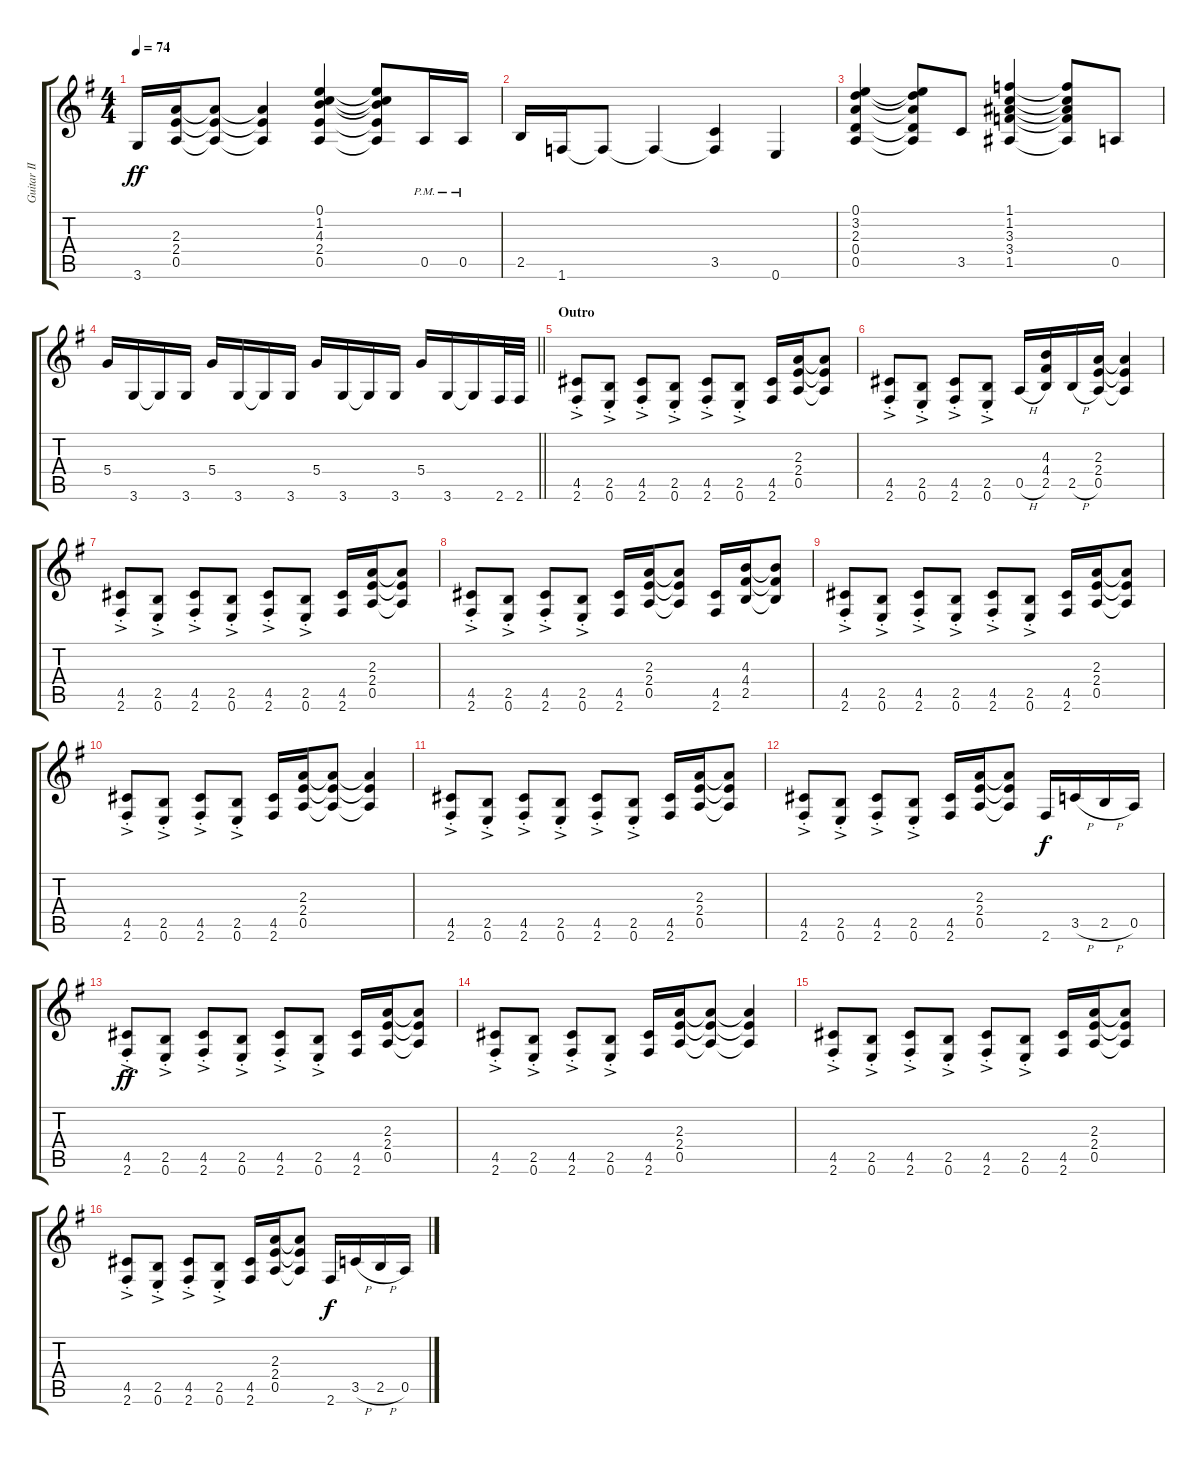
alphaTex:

\track ("Guitar II" "Guitar II") {instrument distortionguitar}
\staff {score tabs}
\tuning (E4 B3 G3 D3 A2 E2) {hide}
\ts (4 4)
\tempo 74
\clef g2
\ks g
3.6.16{dy ff} (2.3 2.4 0.5).16 (2.3{t} 2.4{t} 0.5{t}).8 (2.3{t} 2.4{t} 0.5{t}).4 (0.1 1.2 4.3 2.4 0.5).4 (0.1{t} 1.2{t} 4.3{t} 2.4{t} 0.5{t}).8 0.5{pm}.16 0.5{pm}.16 |
2.5.16 1.6.16 1.6{t}.8 1.6{t}.4 (3.5 1.6{t}).4 0.6.4 |
(0.1 3.2 2.3 0.4 0.5).4 (0.1{t} 3.2{t} 2.3{t} 0.4{t} 0.5{t}).8 3.5.8 (1.1 1.2 3.3 3.4 1.5).4 (1.1{t} 1.2{t} 3.3{t} 3.4{t} 1.5{t}).8 0.5.8 |
\barLineRight lightlight
5.4.16 3.6.16 3.6{t}.16 3.6.16 5.4.16 3.6.16 3.6{t}.16 3.6.16 5.4.16 3.6.16 3.6{t}.16 3.6.16 5.4.16 3.6.16 3.6{t}.16 2.6.32 2.6.32 |
\section ("" "Outro")
(4.5{ac st} 2.6{ac st}).8 (2.5{ac st} 0.6{ac st}).8 (4.5{ac st} 2.6{ac st}).8 (2.5{ac st} 0.6{ac st}).8 (4.5{ac st} 2.6{ac st}).8 (2.5{ac st} 0.6{ac st}).8 (4.5 2.6).16 (2.3 2.4 0.5).16 (2.3{t} 2.4{t} 0.5{t}).8 |
(4.5{ac st} 2.6{ac st}).8 (2.5{ac st} 0.6{ac st}).8 (4.5{ac st} 2.6{ac st}).8 (2.5{ac st} 0.6{ac st}).8 0.5{h}.16 (4.3 4.4 2.5).16 2.5{h}.16 (2.3 2.4 0.5).16 (2.3{t} 2.4{t} 0.5{t}).4 |
(4.5{ac st} 2.6{ac st}).8 (2.5{ac st} 0.6{ac st}).8 (4.5{ac st} 2.6{ac st}).8 (2.5{ac st} 0.6{ac st}).8 (4.5{ac st} 2.6{ac st}).8 (2.5{ac st} 0.6{ac st}).8 (4.5 2.6).16 (2.3 2.4 0.5).16 (2.3{t} 2.4{t} 0.5{t}).8 |
(4.5{ac st} 2.6{ac st}).8 (2.5{ac st} 0.6{ac st}).8 (4.5{ac st} 2.6{ac st}).8 (2.5{ac st} 0.6{ac st}).8 (4.5 2.6).16 (2.3 2.4 0.5).16 (2.3{t} 2.4{t} 0.5{t}).8 (4.5 2.6).16 (4.3 4.4 2.5).16 (4.3{t} 4.4{t} 2.5{t}).8 |
(4.5{ac st} 2.6{ac st}).8 (2.5{ac st} 0.6{ac st}).8 (4.5{ac st} 2.6{ac st}).8 (2.5{ac st} 0.6{ac st}).8 (4.5{ac st} 2.6{ac st}).8 (2.5{ac st} 0.6{ac st}).8 (4.5 2.6).16 (2.3 2.4 0.5).16 (2.3{t} 2.4{t} 0.5{t}).8 |
(4.5{ac st} 2.6{ac st}).8 (2.5{ac st} 0.6{ac st}).8 (4.5{ac st} 2.6{ac st}).8 (2.5{ac st} 0.6{ac st}).8 (4.5 2.6).16 (2.3 2.4 0.5).16 (2.3{t} 2.4{t} 0.5{t}).8 (2.3{t} 2.4{t} 0.5{t}).4 |
(4.5{ac st} 2.6{ac st}).8 (2.5{ac st} 0.6{ac st}).8 (4.5{ac st} 2.6{ac st}).8 (2.5{ac st} 0.6{ac st}).8 (4.5{ac st} 2.6{ac st}).8 (2.5{ac st} 0.6{ac st}).8 (4.5 2.6).16 (2.3 2.4 0.5).16 (2.3{t} 2.4{t} 0.5{t}).8 |
(4.5{ac st} 2.6{ac st}).8 (2.5{ac st} 0.6{ac st}).8 (4.5{ac st} 2.6{ac st}).8 (2.5{ac st} 0.6{ac st}).8 (4.5 2.6).16 (2.3 2.4 0.5).16 (2.3{t} 2.4{t} 0.5{t}).8 2.6.16{dy f} 3.5{h}.16 2.5{h}.16 0.5.16 |
(4.5{ac st} 2.6{ac st}).8{dy ff} (2.5{ac st} 0.6{ac st}).8 (4.5{ac st} 2.6{ac st}).8 (2.5{ac st} 0.6{ac st}).8 (4.5{ac st} 2.6{ac st}).8 (2.5{ac st} 0.6{ac st}).8 (4.5 2.6).16 (2.3 2.4 0.5).16 (2.3{t} 2.4{t} 0.5{t}).8 |
(4.5{ac st} 2.6{ac st}).8 (2.5{ac st} 0.6{ac st}).8 (4.5{ac st} 2.6{ac st}).8 (2.5{ac st} 0.6{ac st}).8 (4.5 2.6).16 (2.3 2.4 0.5).16 (2.3{t} 2.4{t} 0.5{t}).8 (2.3{t} 2.4{t} 0.5{t}).4 |
(4.5{ac st} 2.6{ac st}).8 (2.5{ac st} 0.6{ac st}).8 (4.5{ac st} 2.6{ac st}).8 (2.5{ac st} 0.6{ac st}).8 (4.5{ac st} 2.6{ac st}).8 (2.5{ac st} 0.6{ac st}).8 (4.5 2.6).16 (2.3 2.4 0.5).16 (2.3{t} 2.4{t} 0.5{t}).8 |
(4.5{ac st} 2.6{ac st}).8 (2.5{ac st} 0.6{ac st}).8 (4.5{ac st} 2.6{ac st}).8 (2.5{ac st} 0.6{ac st}).8 (4.5 2.6).16 (2.3 2.4 0.5).16 (2.3{t} 2.4{t} 0.5{t}).8 2.6.16{dy f} 3.5{h}.16 2.5{h}.16 0.5.16
